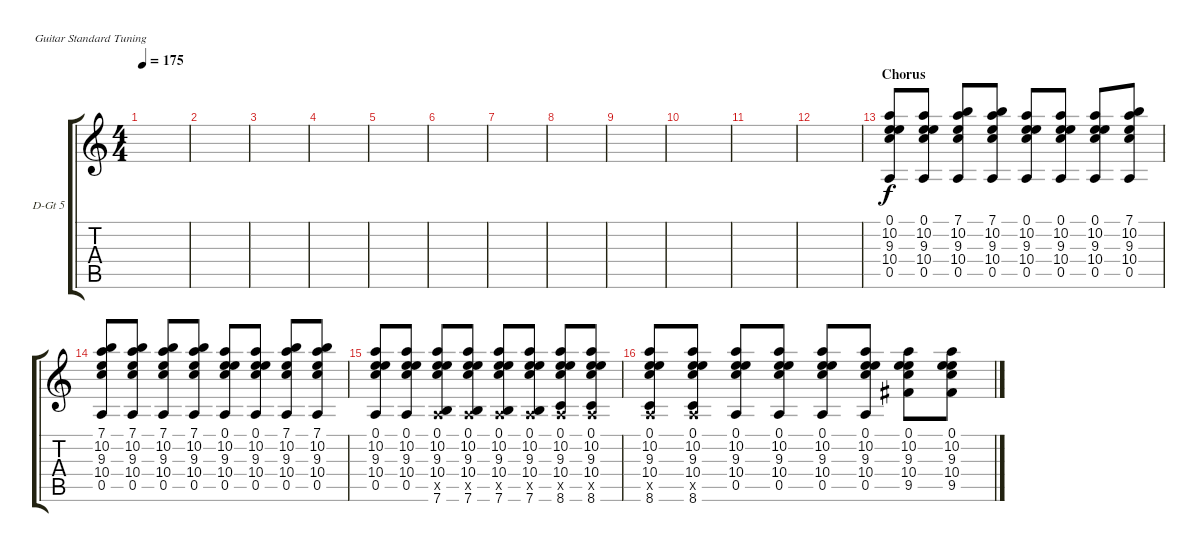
\defaultSystemsLayout 4
\bracketExtendMode groupsimilarinstruments
\firstSystemTrackNameOrientation horizontal
\otherSystemsTrackNameOrientation horizontal
\track ("Distortion Guitar 5" "D-Gt 5") {instrument distortionguitar}
\staff {score tabs}
\tuning (E4 B3 G3 D3 A2 E2)
\ts (4 4)
\tempo 175
\clef g2
\scale
0.333333
\ks c
|
\scale
0.333333 |
\scale
0.333333 |
\scale
0.333333 |
\scale
0.333333 |
\scale
0.333333 |
\scale
0.333333 |
\scale
0.333333 |
\scale
0.333333 |
\scale
0.333333 |
\scale
0.333333 |
\scale
0.333333 |
\section ("" "Chorus")
\scale
0.333333 (0.5 10.4 9.3 10.2 0.1).8 (0.5 10.4 9.3 10.2 0.1).8 (0.5 10.4 9.3 10.2 7.1).8 (0.5 10.4 9.3 10.2 7.1).8 (0.5 10.4 9.3 10.2 0.1).8 (0.5 10.4 9.3 10.2 0.1).8 (0.5 10.4 9.3 10.2 0.1).8 (0.5 10.4 9.3 10.2 7.1).8 |
\scale
0.333333 (0.5 10.4 9.3 10.2 7.1).8 (0.5 10.4 9.3 10.2 7.1).8 (0.5 10.4 9.3 10.2 7.1).8 (0.5 10.4 9.3 10.2 7.1).8 (0.5 10.4 9.3 10.2 0.1).8 (0.5 10.4 9.3 10.2 0.1).8 (0.5 10.4 9.3 10.2 7.1).8 (0.5 10.4 9.3 10.2 7.1).8 |
\scale
0.333333 (0.5 10.4 9.3 10.2 0.1).8 (0.5 10.4 9.3 10.2 0.1).8 (0.5{x} 7.6 10.4 9.3 10.2 0.1).8 (0.5{x} 7.6 10.4 9.3 10.2 0.1).8 (0.5{x} 7.6 10.4 9.3 10.2 0.1).8 (0.5{x} 7.6 10.4 9.3 10.2 0.1).8 (0.5{x} 8.6 10.4 9.3 10.2 0.1).8 (0.5{x} 8.6 10.4 9.3 10.2 0.1).8 |
\scale
0.333333 (0.5{x} 8.6 10.4 9.3 10.2 0.1).8 (0.5{x} 8.6 10.4 9.3 10.2 0.1).8 (0.5 10.4 9.3 10.2 0.1).8 (0.5 10.4 9.3 10.2 0.1).8 (0.5 10.4 9.3 10.2 0.1).8 (0.5 10.4 9.3 10.2 0.1).8 (9.5 10.4 9.3 10.2 0.1).8 (9.5 10.4 9.3 10.2 0.1).8
